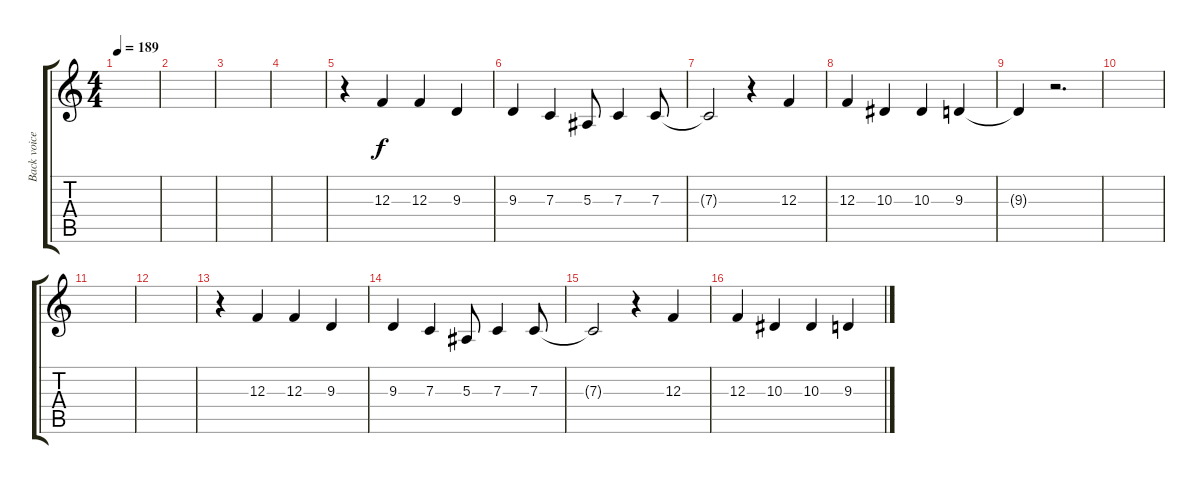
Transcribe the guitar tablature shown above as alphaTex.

\track ("Back voice" "Back voice") {instrument oboe}
\staff {score tabs}
\tuning (D4 A3 F3 C3 G2 D2) {hide}
\ts (4 4)
\tempo 189
\clef g2
\ks c
|
|
|
|
r.4 12.3.4 12.3.4 9.3.4 |
9.3.4 7.3.4 5.3.8 7.3.4 7.3.8 |
7.3{t}.2 r.4 12.3.4 |
12.3.4 10.3.4 10.3.4 9.3.4 |
9.3{t}.4 r.2{d} |
|
|
|
r.4 12.3.4 12.3.4 9.3.4 |
9.3.4 7.3.4 5.3.8 7.3.4 7.3.8 |
7.3{t}.2 r.4 12.3.4 |
12.3.4 10.3.4 10.3.4 9.3.4
